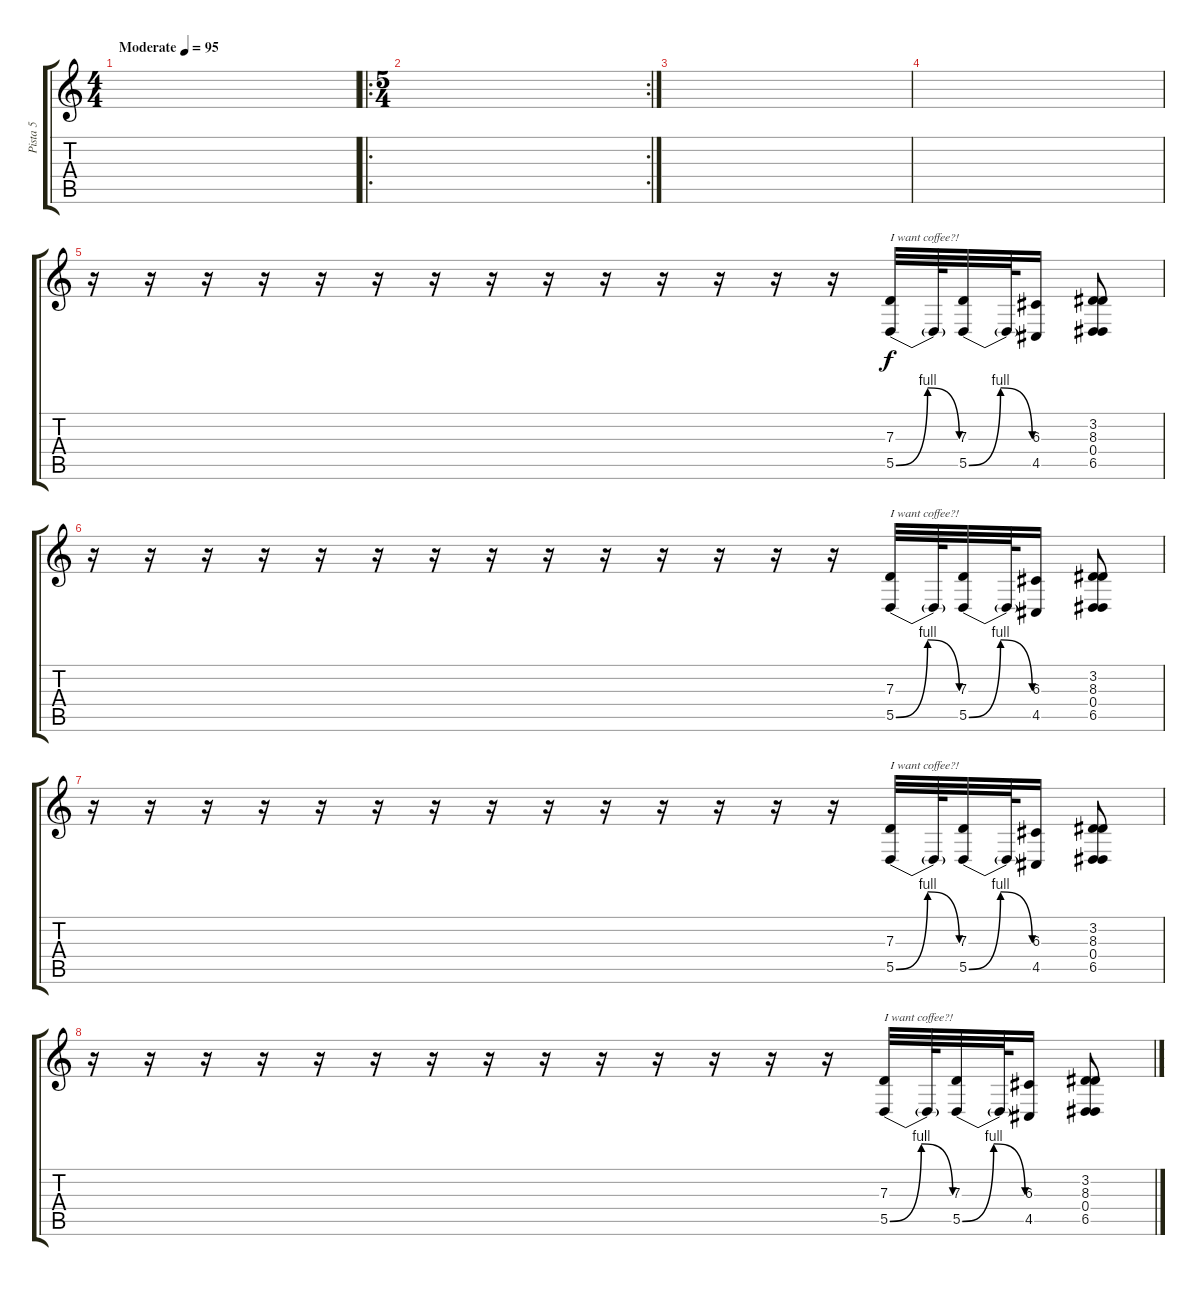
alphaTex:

\track ("Pista 5" "Pista 5") {instrument panflute}
\staff {score tabs}
\tuning (E4 B3 G3 D3 A2 E2) {hide}
\ts (4 4)
\tempo (95 "Moderate")
\clef g2
\ks c
|
\ro
\rc 2
\ts (5 4)
|
|
|
r.16{instrument distortionguitar} r.16 r.16 r.16 r.16 r.16 r.16 r.16 r.16 r.16 r.16 r.16 r.16 r.16 (7.3 5.5{be (bendrelease 0 0 15 4 46 4 60 0)}).32{txt "I want coffee?!" volume 16 instrument panflute} 5.5{t}.64 (7.3 5.5{be (bendrelease 0 0 15 4 46 4 60 0)}).32 5.5{t}.64 (6.3 4.5).16 (3.2 8.3 0.4 6.5).8 |
r.16{instrument distortionguitar} r.16 r.16 r.16 r.16 r.16 r.16 r.16 r.16 r.16 r.16 r.16 r.16 r.16 (7.3 5.5{be (bendrelease 0 0 15 4 46 4 60 0)}).32{txt "I want coffee?!" volume 16 instrument panflute} 5.5{t}.64 (7.3 5.5{be (bendrelease 0 0 15 4 46 4 60 0)}).32 5.5{t}.64 (6.3 4.5).16 (3.2 8.3 0.4 6.5).8 |
r.16{instrument distortionguitar} r.16 r.16 r.16 r.16 r.16 r.16 r.16 r.16 r.16 r.16 r.16 r.16 r.16 (7.3 5.5{be (bendrelease 0 0 15 4 46 4 60 0)}).32{txt "I want coffee?!" volume 16 instrument panflute} 5.5{t}.64 (7.3 5.5{be (bendrelease 0 0 15 4 46 4 60 0)}).32 5.5{t}.64 (6.3 4.5).16 (3.2 8.3 0.4 6.5).8 |
r.16{instrument distortionguitar} r.16 r.16 r.16 r.16 r.16 r.16 r.16 r.16 r.16 r.16 r.16 r.16 r.16 (7.3 5.5{be (bendrelease 0 0 15 4 46 4 60 0)}).32{txt "I want coffee?!" volume 16 instrument panflute} 5.5{t}.64 (7.3 5.5{be (bendrelease 0 0 15 4 46 4 60 0)}).32 5.5{t}.64 (6.3 4.5).16 (3.2 8.3 0.4 6.5).8
